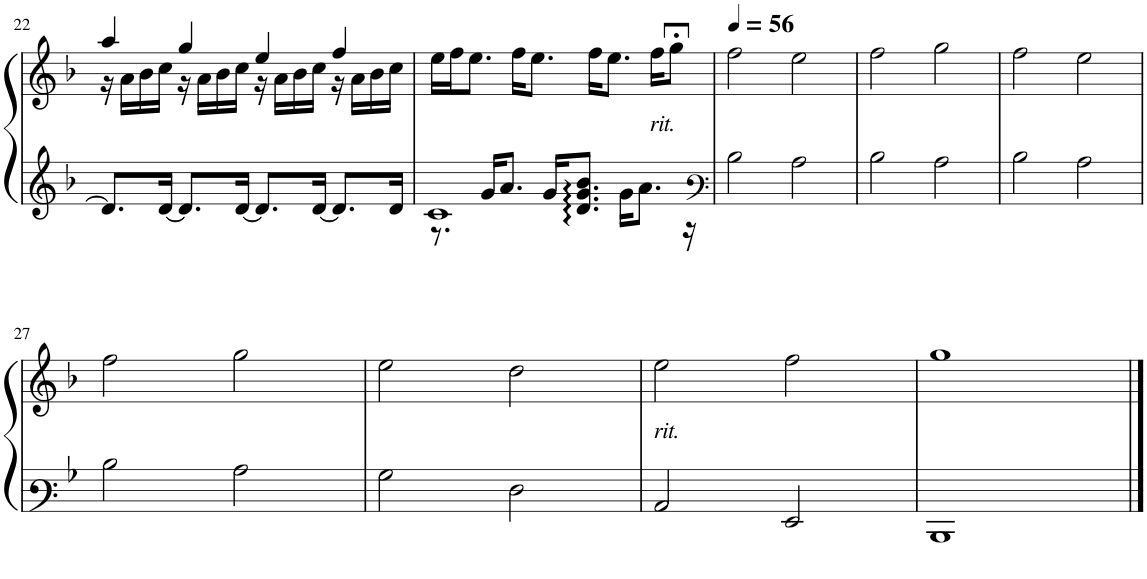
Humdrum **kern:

**kern	**kern
*part1	*part1
*staff2	*staff1
*I"Piano	*
*I'Pno.	*
!!LO:PB:g=z
*clefG2	*clefG2
*k[b-]	*k[b-]
*M4/4	*M4/4
=22	=22
*	*^
8.d/L]	4aa/	16r
.	.	16a\LL
.	.	16b-\
[16d/Jk	.	16cc\JJ
8.d/L]	4gg/	16r
.	.	16a\LL
.	.	16b-\
[16d/Jk	.	16cc\JJ
8.d/L]	4ee/	16r
.	.	16a\LL
.	.	16b-\
[16d/Jk	.	16cc\JJ
8.d/L]	4ff/	16r
.	.	16a\LL
.	.	16b-\
16d/Jk	.	16cc\JJ
*	*v	*v
=23	=23
*^	*
1c	8.r	16ee\LL
.	.	16ff\J
.	.	8.ee\J
.	16g/KL	.
.	8.a/J	.
.	.	16ff\KL
.	.	8.ee\J
.	16g/KL	.
.	8.d/: 8.g/: 8.b-/:J	.
.	.	16ff\KL
.	.	8.ee\J
.	16g\KL	.
.	8.a\J	.
!	!	!LO:TX:b:i:t=rit.
.	.	16ff\KL
.	.	8gg;<\J
.	16r	.
*v	*v	*
=24	=24
*clefF3	*
*	*MM56
2d\	2ff\
2c\	2ee\
=25	=25
2d\	2ff\
2c\	2gg\
=26	=26
2d\	2ff\
2c\	2ee\
!!LO:LB:g=z
=27	=27
2d\	2ff\
2c\	2gg\
=28	=28
2B-\	2ee\
2F\	2dd\
=29	=29
!	!LO:TX:b:i:t=rit.
2C/	2ee\
2GG/	2ff\
=30	=30
1DD	1gg
==	==
*-	*-
